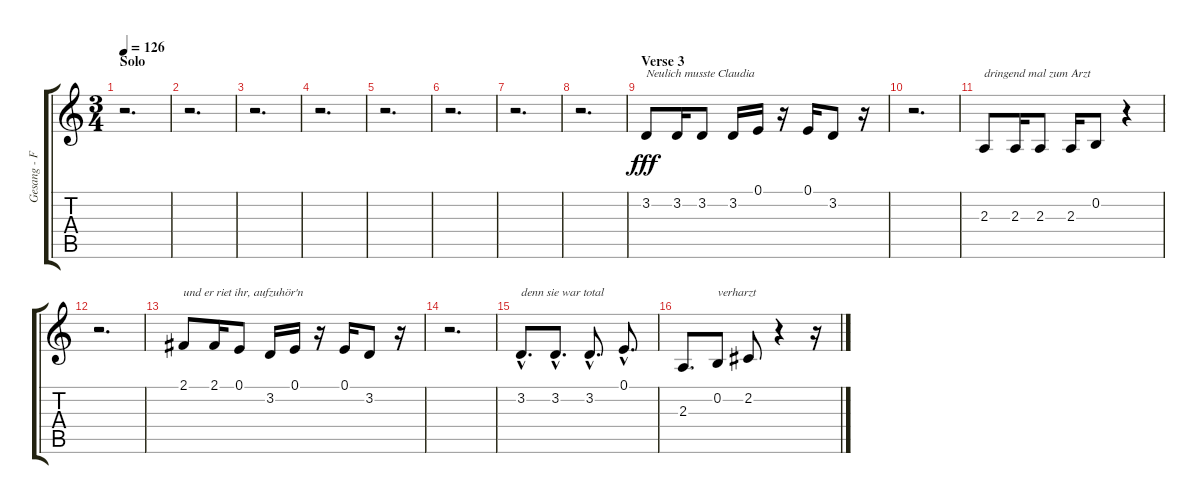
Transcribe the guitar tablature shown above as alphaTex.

\track ("Gesang - Farin Urlaub" "Gesang - F") {instrument lead8bassandlead}
\staff {score tabs}
\tuning (E4 B3 G3 D3 A2 E2) {hide}
\ts (3 4)
\section ("" "Solo")
\tempo 126
\clef g2
\ks c
r.2{d dy fff} |
r.2{d} |
r.2{d} |
r.2{d} |
r.2{d} |
r.2{d} |
r.2{d} |
r.2{d} |
\section ("" "Verse 3")
3.2.8{txt "Neulich musste Claudia"} 3.2.16 3.2.8 3.2.16 0.1.16 r.16 0.1.16 3.2.8 r.16 |
r.2{d} |
2.3.8{txt "dringend mal zum Arzt"} 2.3.16 2.3.8 2.3.16 0.2.8 r.4 |
r.2{d} |
2.1.8{txt "und er riet ihr, aufzuhör'n"} 2.1.16 0.1.8 3.2.16 0.1.16 r.16 0.1.16 3.2.8 r.16 |
r.2{d} |
3.2{hac}.8{d txt "denn sie war total"} 3.2{hac}.8{d} 3.2{hac}.8{d} 0.1{hac}.8{d} |
2.3.8{d} 0.2.8{txt "verharzt"} 2.2.8 r.4 r.16
